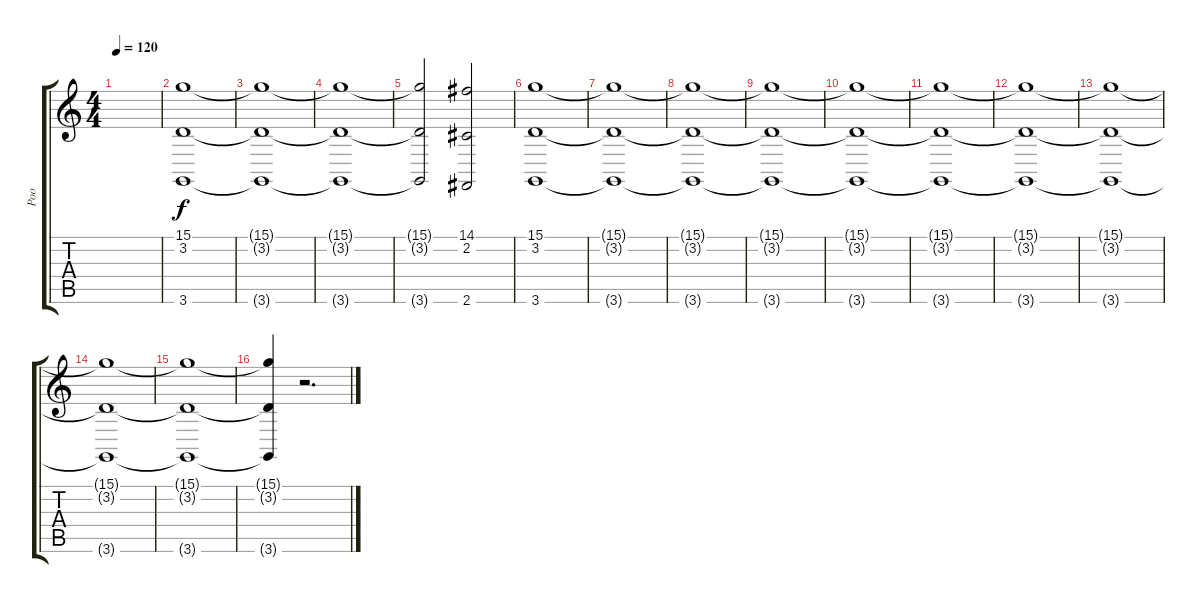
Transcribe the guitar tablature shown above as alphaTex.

\track ("Poo" "Poo") {instrument lead6voice}
\staff {score tabs}
\tuning (E4 B3 G3 D3 A2 E2) {hide}
\ts (4 4)
\tempo 120
\clef g2
\ks c
|
(15.1 3.2 3.6).1 |
(15.1{t} 3.2{t} 3.6{t}).1 |
(15.1{t} 3.2{t} 3.6{t}).1 |
(15.1{t} 3.2{t} 3.6{t}).2 (14.1 2.2 2.6).2 |
(15.1 3.2 3.6).1 |
(15.1{t} 3.2{t} 3.6{t}).1 |
(15.1{t} 3.2{t} 3.6{t}).1 |
(15.1{t} 3.2{t} 3.6{t}).1 |
(15.1{t} 3.2{t} 3.6{t}).1 |
(15.1{t} 3.2{t} 3.6{t}).1 |
(15.1{t} 3.2{t} 3.6{t}).1 |
(15.1{t} 3.2{t} 3.6{t}).1 |
(15.1{t} 3.2{t} 3.6{t}).1 |
(15.1{t} 3.2{t} 3.6{t}).1 |
(15.1{t} 3.2{t} 3.6{t}).4 r.2{d}
